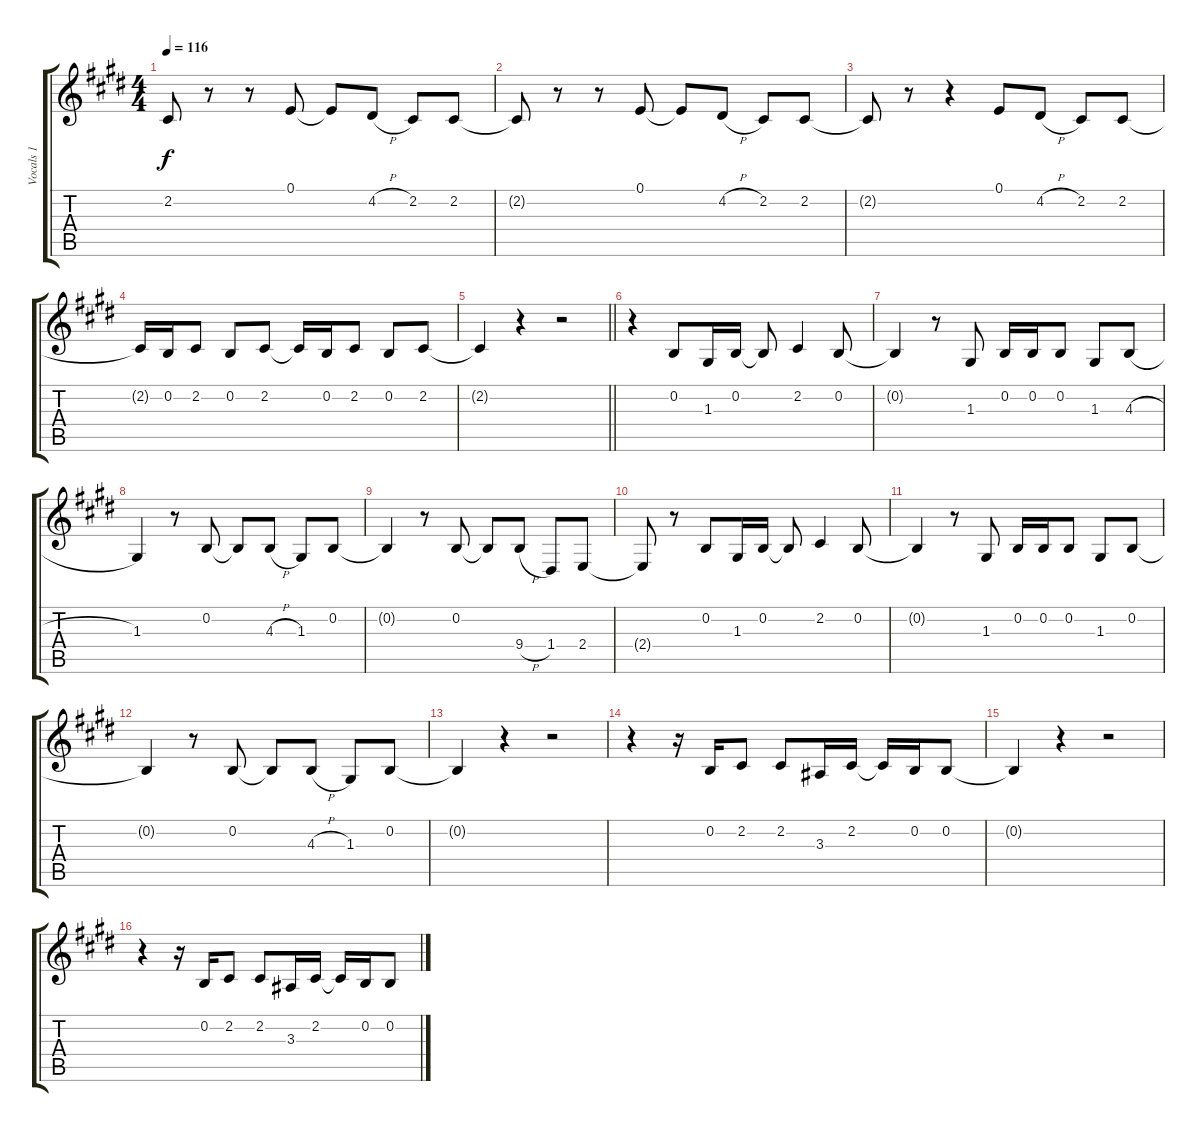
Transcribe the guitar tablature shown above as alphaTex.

\track ("Vocals 1" "Vocals 1") {instrument lead2sawtooth}
\staff {score tabs}
\tuning (E4 B3 G3 D3 A2 E2) {hide}
\ts (4 4)
\tempo 116
\clef g2
\ks e
2.2{t}.8{dy f} r.8 r.8 0.1.8 0.1{t}.8 4.2{h}.8 2.2.8 2.2.8 |
2.2{t}.8 r.8 r.8 0.1.8 0.1{t}.8 4.2{h}.8 2.2.8 2.2.8 |
2.2{t}.8 r.8 r.4 0.1.8 4.2{h}.8 2.2.8 2.2.8 |
2.2{t}.16 0.2.16 2.2.8 0.2.8 2.2.8 2.2{t}.16 0.2.16 2.2.8 0.2.8 2.2.8 |
\barLineRight lightlight
2.2{t}.4 r.4 r.2 |
r.4 0.2.8 1.3.16 0.2.16 0.2{t}.8 2.2.4 0.2.8 |
0.2{t}.4 r.8 1.3.8 0.2.16 0.2.16 0.2.8 1.3.8 4.3{h}.8 |
1.3.4 r.8 0.2.8 0.2{t}.8 4.3{h}.8 1.3.8 0.2.8 |
0.2{t}.4 r.8 0.2.8 0.2{t}.8 9.4{h}.8 1.4.8 2.4.8 |
2.4{t}.8 r.8 0.2.8 1.3.16 0.2.16 0.2{t}.8 2.2.4 0.2.8 |
0.2{t}.4 r.8 1.3.8 0.2.16 0.2.16 0.2.8 1.3.8 0.2.8 |
0.2{t}.4 r.8 0.2.8 0.2{t}.8 4.3{h}.8 1.3.8 0.2.8 |
0.2{t}.4 r.4 r.2 |
r.4 r.16 0.2.16 2.2.8 2.2.8 3.3.16 2.2.16 2.2{t}.16 0.2.16 0.2.8 |
0.2{t}.4 r.4 r.2 |
r.4 r.16 0.2.16 2.2.8 2.2.8 3.3.16 2.2.16 2.2{t}.16 0.2.16 0.2.8
